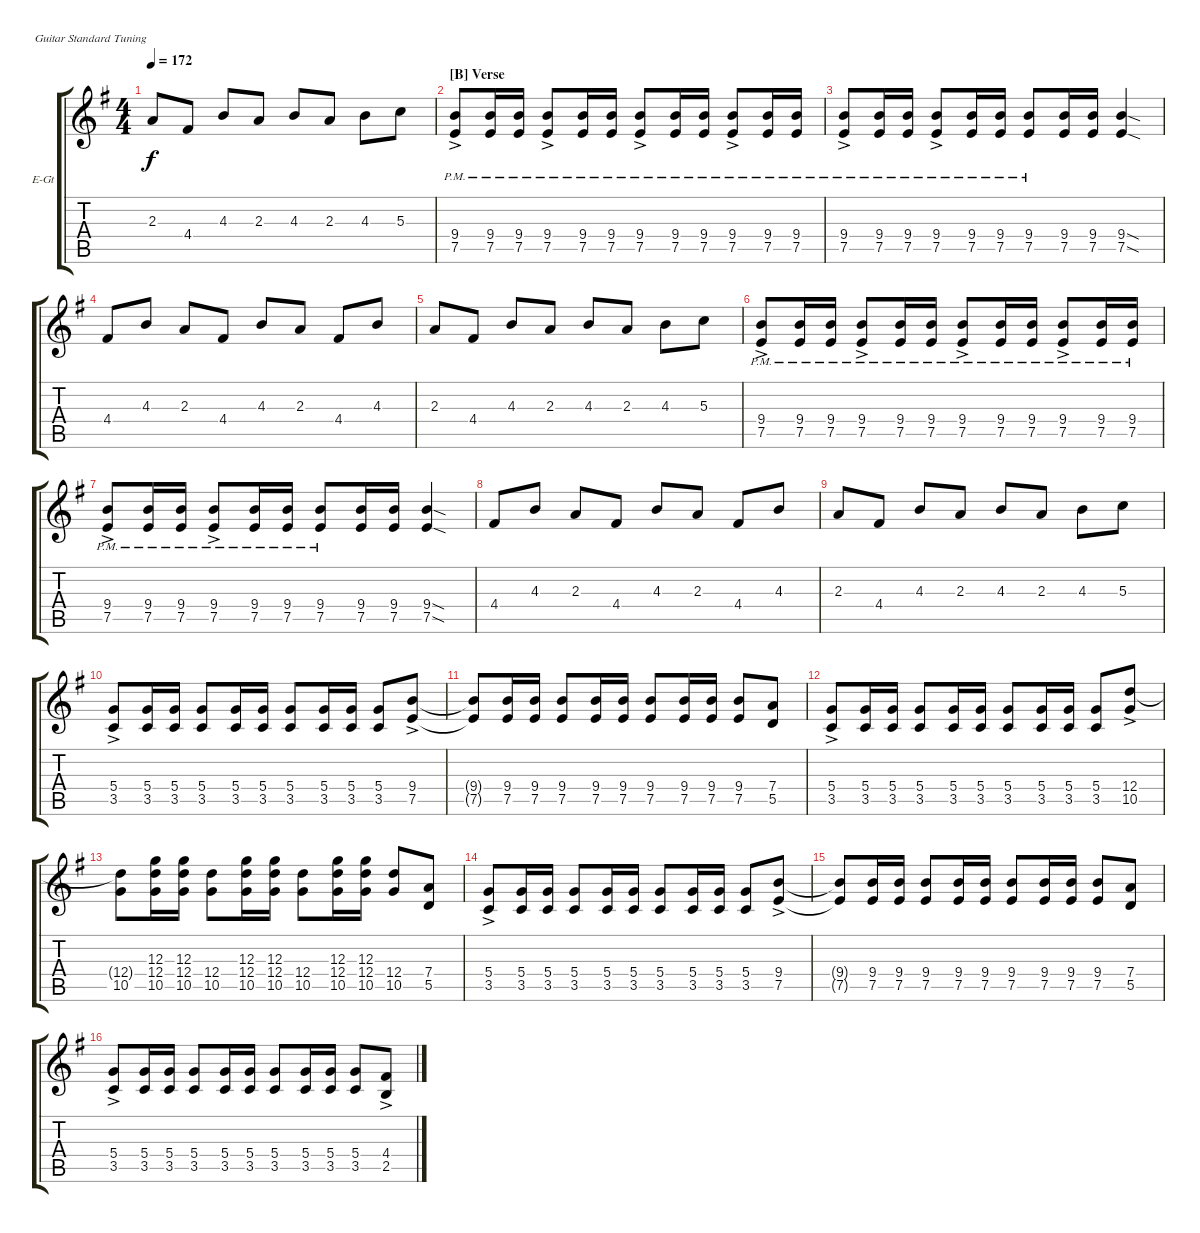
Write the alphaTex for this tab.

\bracketExtendMode groupsimilarinstruments
\firstSystemTrackNameOrientation horizontal
\otherSystemsTrackNameOrientation horizontal
\track ("Guitar" "E-Gt") {instrument distortionguitar}
\staff {score tabs}
\tuning (E4 B3 G3 D3 A2 E2)
\ts (4 4)
\tempo 172
\clef g2
\scale
1.05549
\ks g
2.3.8{dy f} 4.4.8 4.3.8 2.3.8 4.3.8 2.3.8 4.3.8 5.3.8 |
\section ("B" "Verse")
\scale
0.944515 (7.5{ac pm} 9.4{ac pm}).8 (7.5{pm} 9.4{pm}).16 (7.5{pm} 9.4{pm}).16 (7.5{ac pm} 9.4{ac pm}).8 (7.5{pm} 9.4{pm}).16 (7.5{pm} 9.4{pm}).16 (7.5{ac pm} 9.4{ac pm}).8 (7.5{pm} 9.4{pm}).16 (7.5{pm} 9.4{pm}).16 (7.5{ac pm} 9.4{ac pm}).8 (7.5{pm} 9.4{pm}).16 (7.5{pm} 9.4{pm}).16 |
\scale
1.05549 (7.5{ac pm} 9.4{ac pm}).8 (7.5{pm} 9.4{pm}).16 (7.5{pm} 9.4{pm}).16 (7.5{ac pm} 9.4{ac pm}).8 (7.5{pm} 9.4{pm}).16 (7.5{pm} 9.4{pm}).16 (7.5{pm} 9.4{pm}).8 (7.5 9.4).16 (7.5 9.4).16 (7.5{sod} 9.4{sod}).4 |
\scale
0.944515 4.4.8 4.3.8 2.3.8 4.4.8 4.3.8 2.3.8 4.4.8 4.3.8 |
\scale
1.05549 2.3.8 4.4.8 4.3.8 2.3.8 4.3.8 2.3.8 4.3.8 5.3.8 |
\scale
0.944515 (7.5{ac pm} 9.4{ac pm}).8 (7.5{pm} 9.4{pm}).16 (7.5{pm} 9.4{pm}).16 (7.5{ac pm} 9.4{ac pm}).8 (7.5{pm} 9.4{pm}).16 (7.5{pm} 9.4{pm}).16 (7.5{ac pm} 9.4{ac pm}).8 (7.5{pm} 9.4{pm}).16 (7.5{pm} 9.4{pm}).16 (7.5{ac pm} 9.4{ac pm}).8 (7.5{pm} 9.4{pm}).16 (7.5{pm} 9.4{pm}).16 |
\scale
1.05549 (7.5{ac pm} 9.4{ac pm}).8 (7.5{pm} 9.4{pm}).16 (7.5{pm} 9.4{pm}).16 (7.5{ac pm} 9.4{ac pm}).8 (7.5{pm} 9.4{pm}).16 (7.5{pm} 9.4{pm}).16 (7.5{pm} 9.4{pm}).8 (7.5 9.4).16 (7.5 9.4).16 (7.5{sod} 9.4{sod}).4 |
\scale
0.944515 4.4.8 4.3.8 2.3.8 4.4.8 4.3.8 2.3.8 4.4.8 4.3.8 |
\scale
1.05549 2.3.8 4.4.8 4.3.8 2.3.8 4.3.8 2.3.8 4.3.8 5.3.8 |
\scale
0.944515 (3.5{ac} 5.4{ac}).8 (3.5 5.4).16 (3.5 5.4).16 (3.5 5.4).8 (3.5 5.4).16 (3.5 5.4).16 (3.5 5.4).8 (3.5 5.4).16 (3.5 5.4).16 (3.5 5.4).8 (7.5{ac} 9.4{ac}).8 |
\scale
1.05549 (7.5{t} 9.4{t}).8 (7.5 9.4).16 (7.5 9.4).16 (7.5 9.4).8 (7.5 9.4).16 (7.5 9.4).16 (7.5 9.4).8 (7.5 9.4).16 (7.5 9.4).16 (7.5 9.4).8 (5.5 7.4).8 |
\scale
0.944515 (3.5{ac} 5.4{ac}).8 (3.5 5.4).16 (3.5 5.4).16 (3.5 5.4).8 (3.5 5.4).16 (3.5 5.4).16 (3.5 5.4).8 (3.5 5.4).16 (3.5 5.4).16 (3.5 5.4).8 (12.4{ac} 10.5).8 |
\scale
1.05549 (12.4{t} 10.5).8 (12.4 12.3 10.5).16 (12.4 12.3 10.5).16 (12.4 10.5).8 (12.4 12.3 10.5).16 (12.4 12.3 10.5).16 (12.4 10.5).8 (12.4 12.3 10.5).16 (12.4 12.3 10.5).16 (12.4 10.5).8 (5.5 7.4).8 |
\scale
0.944515 (3.5{ac} 5.4{ac}).8 (3.5 5.4).16 (3.5 5.4).16 (3.5 5.4).8 (3.5 5.4).16 (3.5 5.4).16 (3.5 5.4).8 (3.5 5.4).16 (3.5 5.4).16 (3.5 5.4).8 (7.5{ac} 9.4{ac}).8 |
\scale
1.05549 (7.5{t} 9.4{t}).8 (7.5 9.4).16 (7.5 9.4).16 (7.5 9.4).8 (7.5 9.4).16 (7.5 9.4).16 (7.5 9.4).8 (7.5 9.4).16 (7.5 9.4).16 (7.5 9.4).8 (5.5 7.4).8 |
\scale
0.944515 (3.5{ac} 5.4{ac}).8 (3.5 5.4).16 (3.5 5.4).16 (3.5 5.4).8 (3.5 5.4).16 (3.5 5.4).16 (3.5 5.4).8 (3.5 5.4).16 (3.5 5.4).16 (3.5 5.4).8 (2.5{ac} 4.4{ac}).8
